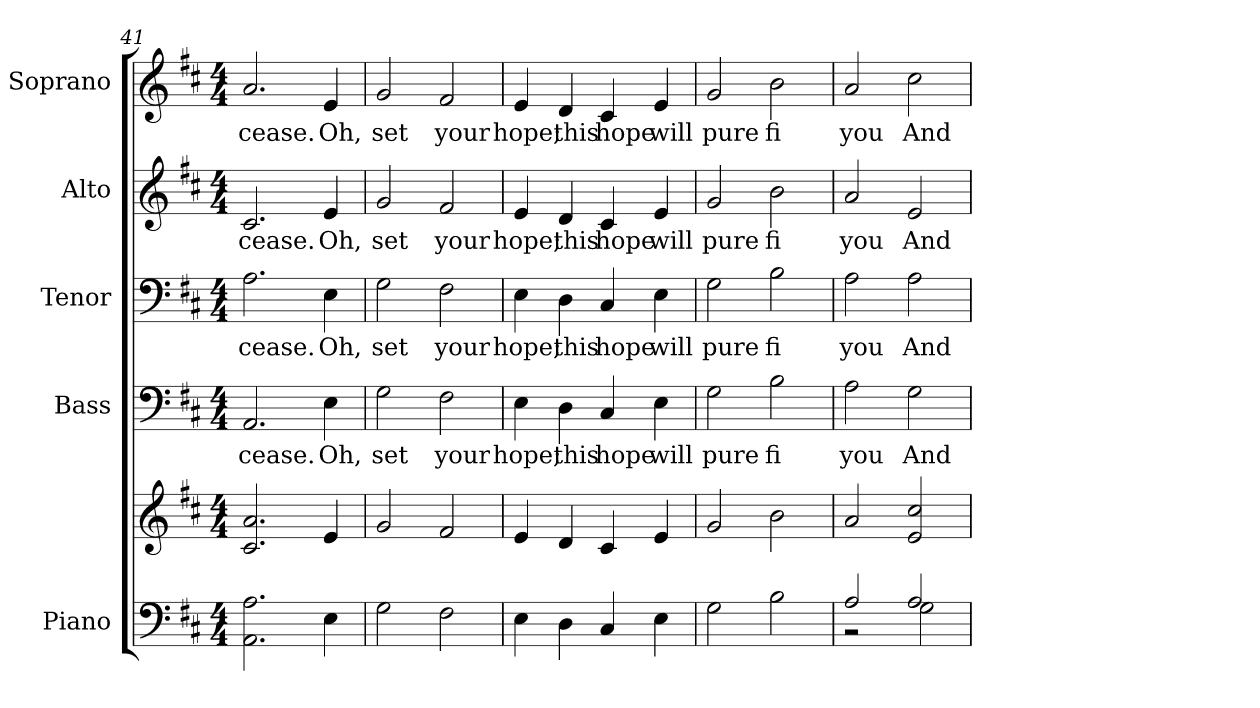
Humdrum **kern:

**kern	**kern	**kern	**text	**kern	**text	**kern	**text	**kern	**text
*part5	*part5	*part4	*part4	*part3	*part3	*part2	*part2	*part1	*part1
*staff6	*staff5	*staff4	*staff4	*staff3	*staff3	*staff2	*staff2	*staff1	*staff1
*I"Piano	*	*I"Bass	*	*I"Tenor	*	*I"Alto	*	*I"Soprano	*
*I'Pno.	*	*I'B.	*	*I'T.	*	*I'A.	*	*I'S.	*
*clefF4	*clefG2	*clefF4	*	*clefF4	*	*clefG2	*	*clefG2	*
*k[f#c#]	*k[f#c#]	*k[f#c#]	*	*k[f#c#]	*	*k[f#c#]	*	*k[f#c#]	*
*D:	*D:	*D:	*	*D:	*	*D:	*	*D:	*
*M4/4	*M4/4	*M4/4	*	*M4/4	*	*M4/4	*	*M4/4	*
=41	=41	=41	=41	=41	=41	=41	=41	=41	=41
!	!	!	!LO:LY:b:color=#000000	!	!	!	!	!	!
!	!	!	!	!	!LO:LY:b:color=#000000	!	!	!	!
!	!	!	!	!	!	!	!LO:LY:b:color=#000000	!	!
!	!	!	!	!	!	!	!	!	!LO:LY:b:color=#000000
2.AAi\ 2.Ai	2.c#i/ 2.ai	2.AAi/	cease.	2.Ai\	cease.	2.c#i/	cease.	2.ai/	cease.
!	!	!	!LO:LY:b:color=#000000	!	!	!	!	!	!
!	!	!	!	!	!LO:LY:b:color=#000000	!	!	!	!
!	!	!	!	!	!	!	!LO:LY:b:color=#000000	!	!
!	!	!	!	!	!	!	!	!	!LO:LY:b:color=#000000
4Ei\	4ei/	4Ei\	Oh,	4Ei\	Oh,	4ei/	Oh,	4ei/	Oh,
=42	=42	=42	=42	=42	=42	=42	=42	=42	=42
!	!	!	!LO:LY:b:color=#000000	!	!	!	!	!	!
!	!	!	!	!	!LO:LY:b:color=#000000	!	!	!	!
!	!	!	!	!	!	!	!LO:LY:b:color=#000000	!	!
!	!	!	!	!	!	!	!	!	!LO:LY:b:color=#000000
2Gi\	2gi/	2Gi\	set	2Gi\	set	2gi/	set	2gi/	set
!	!	!	!LO:LY:b:color=#000000	!	!	!	!	!	!
!	!	!	!	!	!LO:LY:b:color=#000000	!	!	!	!
!	!	!	!	!	!	!	!LO:LY:b:color=#000000	!	!
!	!	!	!	!	!	!	!	!	!LO:LY:b:color=#000000
2F#i\	2f#i/	2F#i\	your	2F#i\	your	2f#i/	your	2f#i/	your
!!LO:PB:g=z
=43	=43	=43	=43	=43	=43	=43	=43	=43	=43
!	!	!	!LO:LY:b:color=#000000	!	!	!	!	!	!
!	!	!	!	!	!LO:LY:b:color=#000000	!	!	!	!
!	!	!	!	!	!	!	!LO:LY:b:color=#000000	!	!
!	!	!	!	!	!	!	!	!	!LO:LY:b:color=#000000
4Ei\	4ei/	4Ei\	hope;	4Ei\	hope;	4ei/	hope;	4ei/	hope;
!	!	!	!LO:LY:b:color=#000000	!	!	!	!	!	!
!	!	!	!	!	!LO:LY:b:color=#000000	!	!	!	!
!	!	!	!	!	!	!	!LO:LY:b:color=#000000	!	!
!	!	!	!	!	!	!	!	!	!LO:LY:b:color=#000000
4Di\	4di/	4Di\	this	4Di\	this	4di/	this	4di/	this
!	!	!	!LO:LY:b:color=#000000	!	!	!	!	!	!
!	!	!	!	!	!LO:LY:b:color=#000000	!	!	!	!
!	!	!	!	!	!	!	!LO:LY:b:color=#000000	!	!
!	!	!	!	!	!	!	!	!	!LO:LY:b:color=#000000
4C#i/	4c#i/	4C#i/	hope	4C#i/	hope	4c#i/	hope	4c#i/	hope
!	!	!	!LO:LY:b:color=#000000	!	!	!	!	!	!
!	!	!	!	!	!LO:LY:b:color=#000000	!	!	!	!
!	!	!	!	!	!	!	!LO:LY:b:color=#000000	!	!
!	!	!	!	!	!	!	!	!	!LO:LY:b:color=#000000
4Ei\	4ei/	4Ei\	will	4Ei\	will	4ei/	will	4ei/	will
=44	=44	=44	=44	=44	=44	=44	=44	=44	=44
!	!	!	!LO:LY:b:color=#000000	!	!	!	!	!	!
!	!	!	!	!	!LO:LY:b:color=#000000	!	!	!	!
!	!	!	!	!	!	!	!LO:LY:b:color=#000000	!	!
!	!	!	!	!	!	!	!	!	!LO:LY:b:color=#000000
2Gi\	2gi/	2Gi\	pure	2Gi\	pure	2gi/	pure	2gi/	pure
!	!	!	!LO:LY:b:color=#000000	!	!	!	!	!	!
!	!	!	!	!	!LO:LY:b:color=#000000	!	!	!	!
!	!	!	!	!	!	!	!LO:LY:b:color=#000000	!	!
!	!	!	!	!	!	!	!	!	!LO:LY:b:color=#000000
2Bi\	2bi\	2Bi\	fi	2Bi\	fi	2bi\	fi	2bi\	fi
=45	=45	=45	=45	=45	=45	=45	=45	=45	=45
*^	*	*	*	*	*	*	*	*	*
!	!	!	!	!LO:LY:b:color=#000000	!	!	!	!	!	!
!	!	!	!	!	!	!LO:LY:b:color=#000000	!	!	!	!
!	!	!	!	!	!	!	!	!LO:LY:b:color=#000000	!	!
!	!	!	!	!	!	!	!	!	!	!LO:LY:b:color=#000000
2Ai/	2r	2ai/	2Ai\	you	2Ai\	you	2ai/	you	2ai/	you
!	!	!	!	!LO:LY:b:color=#000000	!	!	!	!	!	!
!	!	!	!	!	!	!LO:LY:b:color=#000000	!	!	!	!
!	!	!	!	!	!	!	!	!LO:LY:b:color=#000000	!	!
!	!	!	!	!	!	!	!	!	!	!LO:LY:b:color=#000000
2Ai/	2Gi\	2ei/ 2cc#i	2Gi\	And	2Ai\	And	2ei/	And	2cc#i\	And
*v	*v	*	*	*	*	*	*	*	*	*
=	=	=	=	=	=	=	=	=	=
*-	*-	*-	*-	*-	*-	*-	*-	*-	*-
